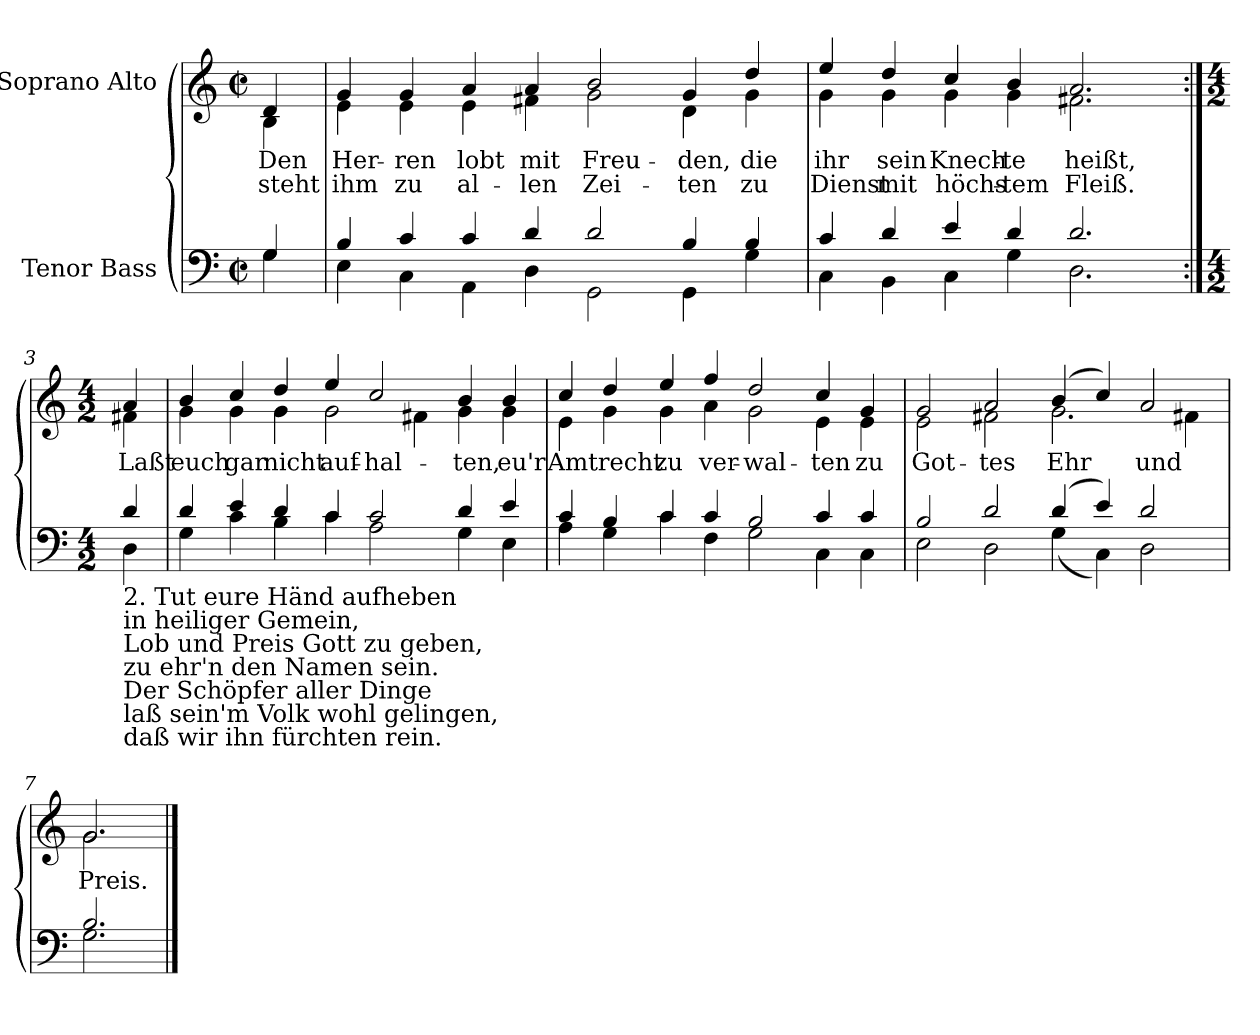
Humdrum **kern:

**kern	**kern	**text	**text
*part2	*part1	*part1	*part1
*staff2	*staff1	*staff1	*staff1
*I"Tenor Bass	*I"Soprano Alto	*	*
*clefF4	*clefG2	*	*
*k[]	*k[]	*	*
*C:	*C:	*	*
*M4/2	*M4/2	*	*
*met(c|)	*met(c|)	*	*
=	=	=	=
*^	*	*	*
!	!	!LO:TX:a:cj:t=Cornelius Becker\n(1561-1604)	!	!
!	!	!LO:TX:a:cj:t=Psalm 134, SWV 239	!	!
!	!	!LO:TX:a:cj:t=Heinrich Schütz\n(1585-1672)	!	!
!	!	!	!LO:LY:b	!LO:LY:b
*	*	*^	*	*
4G/	4G\	4d/	4B\	Den	steht
=1	=1	=1	=1	=1	=1
!	!	!	!	!LO:LY:b	!LO:LY:b
4B/	4E\	4g/	4e\	Her-	-ihm
!	!	!	!	!LO:LY:b	!LO:LY:b
4c/	4C\	4g/	4e\	ren	zu
!	!	!	!	!LO:LY:b	!LO:LY:b
4c/	4AA\	4a/	4e\	lobt	al-
!	!	!	!	!LO:LY:b	!LO:LY:b
4d/	4D\	4a/	4f#X\	-mit	len
!	!	!	!	!LO:LY:b	!LO:LY:b
2d/	2GG\	2b/	2g\	Freu-	-Zei-
!	!	!	!	!LO:LY:b	!LO:LY:b
4B/	4GG\	4g/	4d\	-den,	ten
!	!	!	!	!LO:LY:b	!LO:LY:b
4B/	4G\	4dd/	4g\	die	zu
=2	=2	=2	=2	=2	=2
!	!	!	!	!LO:LY:b	!LO:LY:b
4c/	4C\	4ee/	4g\	ihr	Dienst
!	!	!	!	!LO:LY:b	!LO:LY:b
4d/	4BB\	4dd/	4g\	sein	mit
!	!	!	!	!LO:LY:b	!LO:LY:b
4e/	4C\	4cc/	4g\	Knech-	-höchs-
!	!	!	!	!LO:LY:b	!LO:LY:b
4d/	4G\	4b/	4g\	-te	tem
!	!	!	!	!LO:LY:b	!LO:LY:b
2.d/	2.D\	2.a/	2.f#X\	heißt,	Fleiß.
!!LO:LB:g=z	!!
=3:|!	=3:|!	=3:|!	=3:|!	=3:|!	=3:|!
*M4/2	*	*M4/2	*	*	*
!LO:TX:b:t=2. Tut eure Händ aufheben\nin heiliger Gemein,\nLob und Preis Gott zu geben,\nzu ehr'n den Namen sein.\nDer Schöpfer aller Dinge\nlaß sein'm Volk wohl gelingen,\ndaß wir ihn fürchten rein.	!	!	!	!	!
!	!	!	!	!LO:LY:b	!
4d/	4D\	4a/	4f#X\	Laßt	.
=4	=4	=4	=4	=4	=4
!	!	!	!	!LO:LY:b	!
4d/	4G\	4b/	4g\	euch	.
!	!	!	!	!LO:LY:b	!
4e/	4c\	4cc/	4g\	gar	.
!	!	!	!	!LO:LY:b	!
4d/	4B\	4dd/	4g\	nicht	.
!	!	!	!	!LO:LY:b	!
4c/	4c\	4ee/	2g\	auf-	.
!	!	!	!	!LO:LY:b	!
2c/	2A\	2cc/	.	-hal-	.
.	.	.	4f#X\	.	.
!	!	!	!	!LO:LY:b	!
4d/	4G\	4b/	4g\	-ten,	.
!	!	!	!	!LO:LY:b	!
4e/	4E\	4b/	4g\	eu'r	.
=5	=5	=5	=5	=5	=5
!	!	!	!	!LO:LY:b	!
4c/	4A\	4cc/	4e\	Amt	.
!	!	!	!	!LO:LY:b	!
4B/	4G\	4dd/	4g\	recht	.
!	!	!	!	!LO:LY:b	!
4c/	4c\	4ee/	4g\	zu	.
!	!	!	!	!LO:LY:b	!
4c/	4F\	4ff/	4a\	ver-	.
!	!	!	!	!LO:LY:b	!
2B/	2G\	2dd/	2g\	-wal-	.
!	!	!	!	!LO:LY:b	!
4c/	4C\	4cc/	4e\	-ten	.
!	!	!	!	!LO:LY:b	!
4c/	4C\	4g/	4e\	zu	.
=6	=6	=6	=6	=6	=6
!	!	!	!	!LO:LY:b	!
2B/	2E\	2g/	2e\	Got-	.
!	!	!	!	!LO:LY:b	!
2d/	2D\	2a/	2f#X\	-tes	.
!	!	!	!	!LO:LY:b	!
(>4d/	(4G\	(>4b/	2.g\	Ehr	.
4e/)	4C\)	4cc/)	.	.	.
!	!	!	!	!LO:LY:b	!
2d/	2D\	2a/	.	und	.
.	.	.	4f#X\	.	.
=7	=7	=7	=7	=7	=7
!	!	!	!	!LO:LY:b	!
2.B/	2.G\	2.g/	2.g\	Preis.	.
*v	*v	*	*	*	*
*	*v	*v	*	*
==	==	==	==
*-	*-	*-	*-
